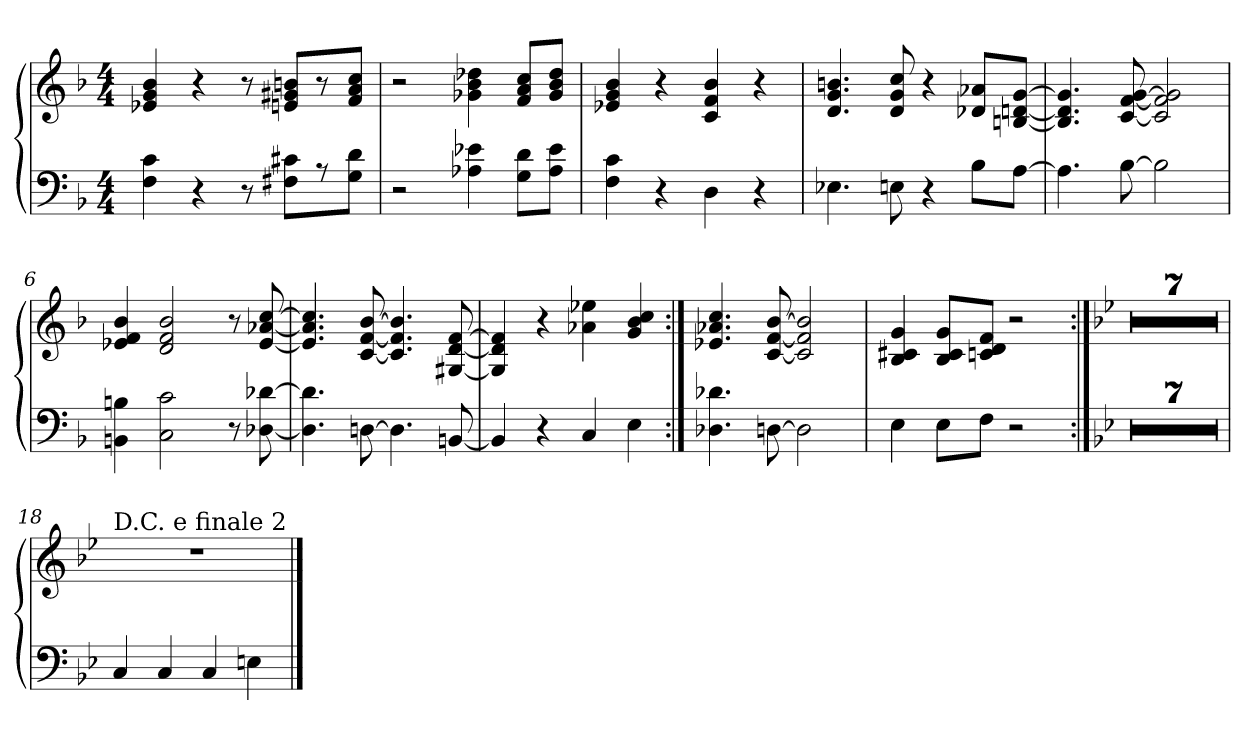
**kern	**kern
*part1	*part1
*staff2	*staff1
*clefF4	*clefG2
*k[b-]	*k[b-]
*F:	*F:
*M4/4	*M4/4
=1	=1
4F\ 4c\	4e-X/ 4g/ 4b-/
4r	4r
8r	8r
8F#X\ 8c#X\L	8en/ 8g#X/ 8bn/L
8r	8r
8G\ 8d\J	8f/ 8a/ 8cc/J
=2	=2
2r	2r
4A-X\ 4e-X\	4g-X\ 4b-\ 4dd-X\
8G\ 8d\L	8f/ 8a/ 8cc/L
8A-\ 8e-\J	8g-/ 8b-/ 8dd-/J
=3	=3
4F\ 4c\	4e-X/ 4g/ 4b-/
4r	4r
4D\	4c/ 4f/ 4b-/
4r	4r
=4	=4
4.E-X\	4.d/ 4.g/ 4.bn/
8En\	8d/ 8g/ 8cc/
4r	4r
8B-\L	8d-X/ 8a-X/L
[8A\J	[8Bn/ [8dn/ [8g/J
!!LO:LB:g=z
=5	=5
4.A\]	4.B]/ 4.d]/ 4.g]/
[8B-\	[8c/ [8f/ [8g/
2B-\]	2c]/ 2f]/ 2g]/
=6	=6
4BBn\ 4Bn\	4e-X/ 4f/ 4b-/
2C\ 2c\	2d/ 2f/ 2b-/
8r	8r
[8D-X\ [8d-X\	[8e-/ [8a-X/ [8cc/
=7	=7
4.D-]\ 4.d-]\	4.e-]/ 4.a-]/ 4.cc]/
[8Dn\	[8c/ [8f/ [8b-/
4.D\]	4.c]/ 4.f]/ 4.b-]/
[8BBn/	[8G#X/ [8d/ [8f/
=8	=8
4BB/]	4G#]/ 4d]/ 4f]/
4r	4r
4C/	4a-X\ 4ee-X\
4E\	4g/ 4b-/ 4cc/
=9:|!	=9:|!
4.D-\ 4.d-\	4.e-/ 4.a-/ 4.cc/
[8Dn\	[8c/ [8f/ [8b-/
2D\]	2c]/ 2f]/ 2b-]/
=10	=10
4E\	4B-/ 4c#X/ 4g/
8E\L	8B-/ 8c#/ 8g/L
8F\J	8cn/ 8d/ 8f/J
2r	2r
=11:|!	=11:|!
*k[b-e-]	*k[b-e-]
1r	1r
=12	=12
1r	1r
=13	=13
1r	1r
=14	=14
1r	1r
=15	=15
1r	1r
=16	=16
1r	1r
=17	=17
1r	1r
=18	=18
!	!LO:TX:a:t=D.C. e finale 2
4C/	1r
4C/	.
4C/	.
4En\	.
==	==
*-	*-
